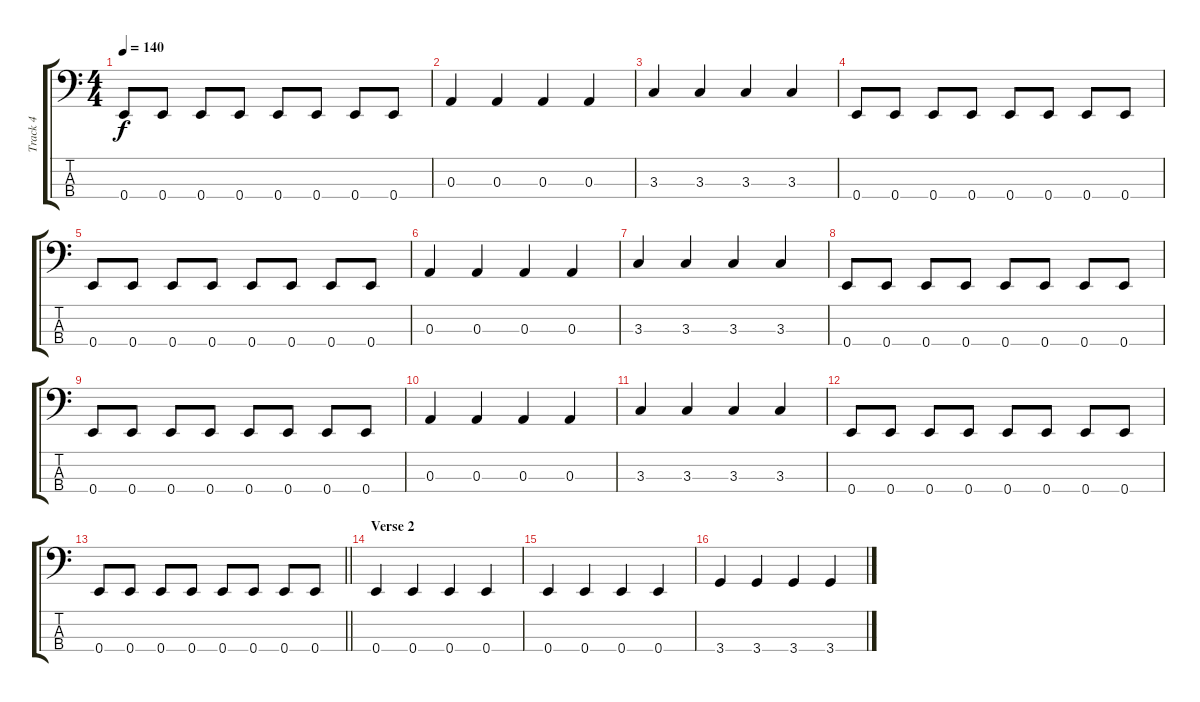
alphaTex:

\track ("Track 4" "Track 4") {instrument electricbassfinger}
\staff {score tabs}
\tuning (G2 D2 A1 E1) {hide}
\ts (4 4)
\tempo 140
\clef f4
\ks c
0.4.8{dy f} 0.4.8 0.4.8 0.4.8 0.4.8 0.4.8 0.4.8 0.4.8 |
0.3.4 0.3.4 0.3.4 0.3.4 |
3.3.4 3.3.4 3.3.4 3.3.4 |
0.4.8 0.4.8 0.4.8 0.4.8 0.4.8 0.4.8 0.4.8 0.4.8 |
0.4.8 0.4.8 0.4.8 0.4.8 0.4.8 0.4.8 0.4.8 0.4.8 |
0.3.4 0.3.4 0.3.4 0.3.4 |
3.3.4 3.3.4 3.3.4 3.3.4 |
0.4.8 0.4.8 0.4.8 0.4.8 0.4.8 0.4.8 0.4.8 0.4.8 |
0.4.8 0.4.8 0.4.8 0.4.8 0.4.8 0.4.8 0.4.8 0.4.8 |
0.3.4 0.3.4 0.3.4 0.3.4 |
3.3.4 3.3.4 3.3.4 3.3.4 |
0.4.8 0.4.8 0.4.8 0.4.8 0.4.8 0.4.8 0.4.8 0.4.8 |
\barLineRight lightlight
0.4.8 0.4.8 0.4.8 0.4.8 0.4.8 0.4.8 0.4.8 0.4.8 |
\section ("" "Verse 2")
0.4.4 0.4.4 0.4.4 0.4.4 |
0.4.4 0.4.4 0.4.4 0.4.4 |
3.4.4 3.4.4 3.4.4 3.4.4
